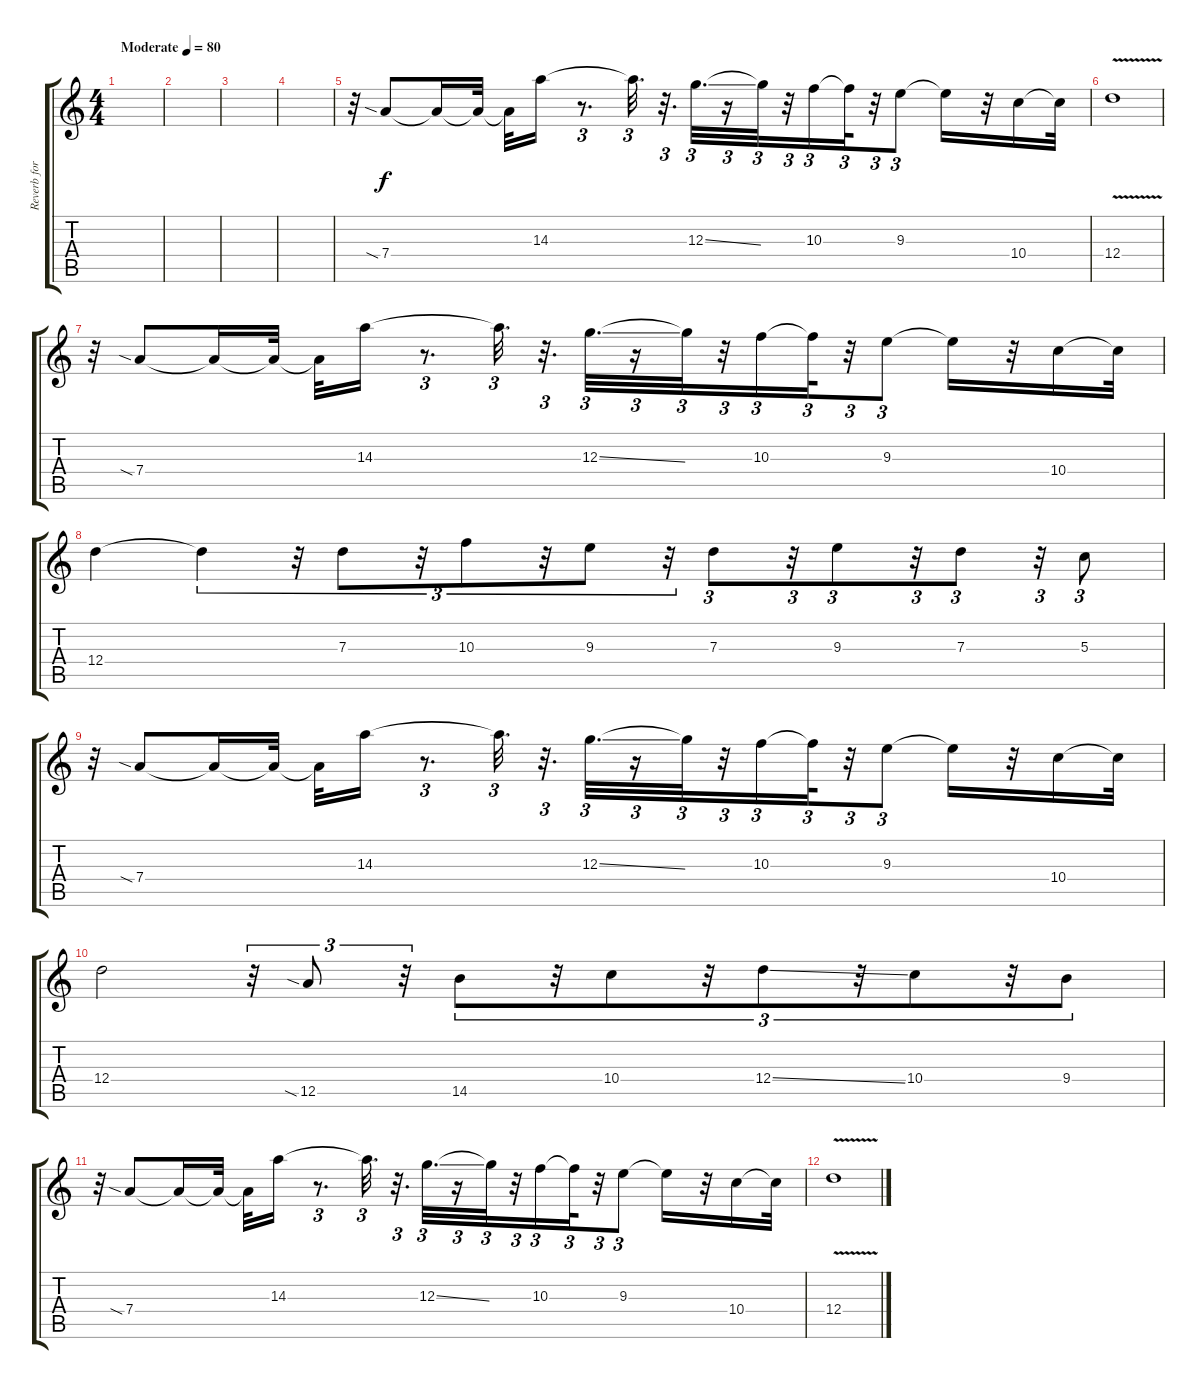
\track ("Reverb for track 1" "Reverb for") {instrument electricguitarclean}
\staff {score tabs}
\tuning (E4 B3 G3 D3 A2 E2) {hide}
\ts (4 4)
\tempo (80 "Moderate")
\clef g2
\ks c
|
|
|
|
r.32 7.4{sia}.8 7.4{t}.16 7.4{t}.32 7.4{t}.32 14.3.16 r.8{d tu (3 2)} 14.3{t}.32{d tu (3 2)} r.32{d tu (3 2)} 12.3{ss}.32{d tu (3 2)} r.16{tu (3 2)} 12.3{t}.32{tu (3 2)} r.32{tu (3 2)} 10.3.16{tu (3 2)} 10.3{t}.32{tu (3 2)} r.32{tu (3 2)} 9.3.8{tu (3 2)} 9.3{t}.16 r.32 10.4.16 10.4{t}.32 |
12.4{v}.1 |
r.32 7.4{sia}.8 7.4{t}.16 7.4{t}.32 7.4{t}.32 14.3.16 r.8{d tu (3 2)} 14.3{t}.32{d tu (3 2)} r.32{d tu (3 2)} 12.3{ss}.32{d tu (3 2)} r.16{tu (3 2)} 12.3{t}.32{tu (3 2)} r.32{tu (3 2)} 10.3.16{tu (3 2)} 10.3{t}.32{tu (3 2)} r.32{tu (3 2)} 9.3.8{tu (3 2)} 9.3{t}.16 r.32 10.4.16 10.4{t}.32 |
12.4.4 12.4{t}.4{tu (3 2)} r.32{tu (3 2)} 7.3.8{tu (3 2)} r.32{tu (3 2)} 10.3.8{tu (3 2)} r.32{tu (3 2)} 9.3.8{tu (3 2)} r.32{tu (3 2)} 7.3.8{tu (3 2)} r.32{tu (3 2)} 9.3.8{tu (3 2)} r.32{tu (3 2)} 7.3.8{tu (3 2)} r.32{tu (3 2)} 5.3.8{tu (3 2)} |
r.32 7.4{sia}.8 7.4{t}.16 7.4{t}.32 7.4{t}.32 14.3.16 r.8{d tu (3 2)} 14.3{t}.32{d tu (3 2)} r.32{d tu (3 2)} 12.3{ss}.32{d tu (3 2)} r.16{tu (3 2)} 12.3{t}.32{tu (3 2)} r.32{tu (3 2)} 10.3.16{tu (3 2)} 10.3{t}.32{tu (3 2)} r.32{tu (3 2)} 9.3.8{tu (3 2)} 9.3{t}.16 r.32 10.4.16 10.4{t}.32 |
12.4.2 r.32{tu (3 2)} 12.5{sia}.8{tu (3 2)} r.32{tu (3 2)} 14.5.8{tu (3 2)} r.32{tu (3 2)} 10.4.8{tu (3 2)} r.32{tu (3 2)} 12.4{ss}.8{tu (3 2)} r.32{tu (3 2)} 10.4.8{tu (3 2)} r.32{tu (3 2)} 9.4.8{tu (3 2)} |
r.32 7.4{sia}.8 7.4{t}.16 7.4{t}.32 7.4{t}.32 14.3.16 r.8{d tu (3 2)} 14.3{t}.32{d tu (3 2)} r.32{d tu (3 2)} 12.3{ss}.32{d tu (3 2)} r.16{tu (3 2)} 12.3{t}.32{tu (3 2)} r.32{tu (3 2)} 10.3.16{tu (3 2)} 10.3{t}.32{tu (3 2)} r.32{tu (3 2)} 9.3.8{tu (3 2)} 9.3{t}.16 r.32 10.4.16 10.4{t}.32 |
12.4{v}.1
